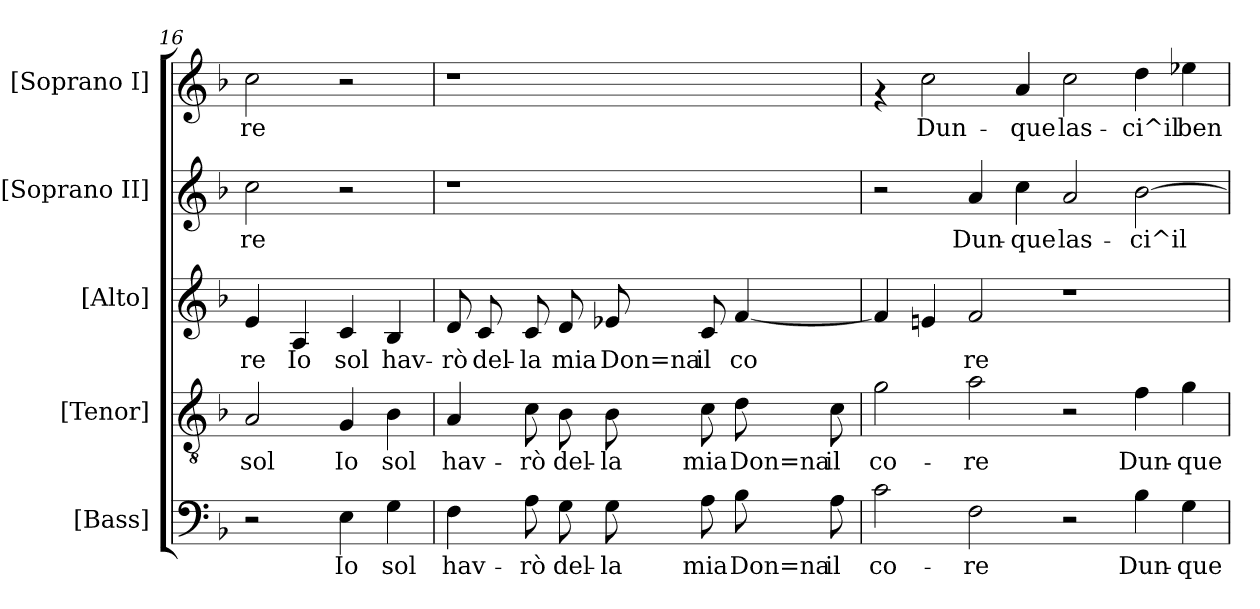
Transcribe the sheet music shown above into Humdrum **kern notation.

**kern	**text	**kern	**text	**kern	**text	**kern	**text	**kern	**text
*part5	*part5	*part4	*part4	*part3	*part3	*part2	*part2	*part1	*part1
*staff5	*staff5	*staff4	*staff4	*staff3	*staff3	*staff2	*staff2	*staff1	*staff1
*I"[Bass]	*	*I"[Tenor]	*	*I"[Alto]	*	*I"[Soprano II]	*	*I"[Soprano I]	*
*clefF4	*	*clefGv2	*	*clefG2	*	*clefG2	*	*clefG2	*
*k[b-]	*	*k[b-]	*	*k[b-]	*	*k[b-]	*	*k[b-]	*
*F:	*	*F:	*	*F:	*	*F:	*	*F:	*
=16	=16	=16	=16	=16	=16	=16	=16	=16	=16
!	!	!	!LO:LY:b:cj	!	!LO:LY:b:cj	!	!LO:LY:b:cj	!	!LO:LY:b:cj
2r	.	2A/	sol	4e/	-re	2cc\	-re	2cc\	-re
!	!	!	!	!	!LO:LY:b:cj	!	!	!	!
.	.	.	.	4A/	Io	.	.	.	.
!	!LO:LY:b:cj	!	!LO:LY:b:cj	!	!LO:LY:b:cj	!	!	!	!
4E\	Io	4G/	Io	4c/	sol	2r	.	2r	.
!	!LO:LY:b:cj	!	!LO:LY:b:cj	!	!LO:LY:b:cj	!	!	!	!
4G\	sol	4B-\	sol	4B-/	hav-	.	.	.	.
!!LO:PB:g=z
=17	=17	=17	=17	=17	=17	=17	=17	=17	=17
!	!LO:LY:b:cj	!	!LO:LY:b:cj	!	!LO:LY:b:cj	!	!	!	!
4F\	hav-	4A/	hav-	8d/	-rò	1r	.	1r	.
!	!	!	!	!	!LO:LY:b:cj	!	!	!	!
.	.	.	.	8c/	del-	.	.	.	.
!	!LO:LY:b:cj	!	!LO:LY:b:cj	!	!LO:LY:b:cj	!	!	!	!
8A\	-rò	8c\	-rò	8c/	-la	.	.	.	.
!	!LO:LY:b:cj	!	!LO:LY:b:cj	!	!LO:LY:b:cj	!	!	!	!
8G\	del-	8B-\	del-	8d/	mia	.	.	.	.
!	!LO:LY:b:cj	!	!LO:LY:b:cj	!	!LO:LY:b:cj	!	!	!	!
8G\	-la	8B-\	-la	8e-X/	Don=na	.	.	.	.
!	!LO:LY:b:cj	!	!LO:LY:b:cj	!	!LO:LY:b:cj	!	!	!	!
8A\	mia	8c\	mia	8c/	il	.	.	.	.
!	!LO:LY:b:cj	!	!LO:LY:b:cj	!	!LO:LY:b:cj	!	!	!	!
8B-\	Don=na	8d\	Don=na	[<4f/	co-	.	.	.	.
!	!LO:LY:b:cj	!	!LO:LY:b:cj	!	!	!	!	!	!
8A\	il	8c\	il	.	.	.	.	.	.
=18	=18	=18	=18	=18	=18	=18	=18	=18	=18
!	!LO:LY:b:cj	!	!LO:LY:b:cj	!	!LO:LY:b:cj	!	!	!	!
2c\	co-	2g\	co-	4f/]	--	2r	.	4rf	.
!	!	!	!	!	!LO:LY:b:cj	!	!	!	!LO:LY:b:cj
.	.	.	.	4en/	--	.	.	2cc\	Dun-
!	!LO:LY:b:cj	!	!LO:LY:b:cj	!	!LO:LY:b:cj	!	!LO:LY:b:cj	!	!
2F\	-re	2a\	-re	2f/	-re	4a/	Dun-	.	.
!	!	!	!	!	!	!	!LO:LY:b:cj	!	!LO:LY:b:cj
.	.	.	.	.	.	4cc\	-que	4a/	-que
!	!	!	!	!	!	!	!LO:LY:b:cj	!	!LO:LY:b:cj
2r	.	2r	.	1r	.	2a/	las-	2cc\	las-
!	!LO:LY:b:cj	!	!LO:LY:b:cj	!	!	!	!LO:LY:b:cj	!	!LO:LY:b:cj
4B-\	Dun-	4f\	Dun-	.	.	[>2b-\	-ci^il	4dd\	-ci^il
!	!LO:LY:b:cj	!	!LO:LY:b:cj	!	!	!	!	!	!LO:LY:b:cj
4G\	-que	4g\	-que	.	.	.	.	4ee-X\	ben
=	=	=	=	=	=	=	=	=	=
*-	*-	*-	*-	*-	*-	*-	*-	*-	*-
